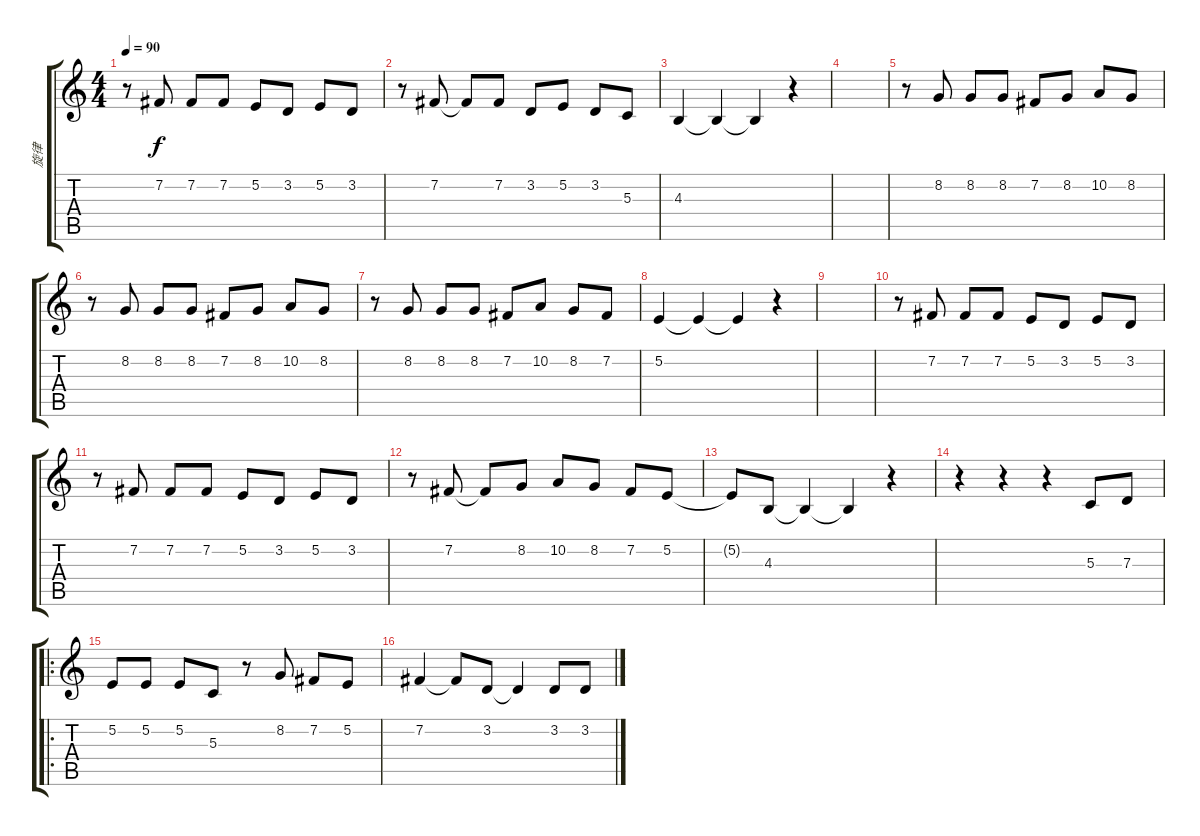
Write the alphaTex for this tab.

\track ("旋律" "旋律") {instrument musicbox}
\staff {score tabs}
\tuning (E4 B3 G3 D3 A2 E2) {hide}
\ts (4 4)
\tempo 90
\clef g2
\ks c
r.8{dy f} 7.2.8 7.2.8 7.2.8 5.2.8 3.2.8 5.2.8 3.2.8 |
r.8 7.2.8 7.2{t}.8 7.2.8 3.2.8 5.2.8 3.2.8 5.3.8 |
4.3.4 4.3{t}.4 4.3{t}.4 r.4 |
|
r.8 8.2.8 8.2.8 8.2.8 7.2.8 8.2.8 10.2.8 8.2.8 |
r.8 8.2.8 8.2.8 8.2.8 7.2.8 8.2.8 10.2.8 8.2.8 |
r.8 8.2.8 8.2.8 8.2.8 7.2.8 10.2.8 8.2.8 7.2.8 |
5.2.4 5.2{t}.4 5.2{t}.4 r.4 |
|
r.8 7.2.8 7.2.8 7.2.8 5.2.8 3.2.8 5.2.8 3.2.8 |
r.8 7.2.8 7.2.8 7.2.8 5.2.8 3.2.8 5.2.8 3.2.8 |
r.8 7.2.8 7.2{t}.8 8.2.8 10.2.8 8.2.8 7.2.8 5.2.8 |
5.2{t}.8 4.3.8 4.3{t}.4 4.3{t}.4 r.4 |
r.4 r.4 r.4 5.3.8 7.3.8 |
\ro
5.2.8 5.2.8 5.2.8 5.3.8 r.8 8.2.8 7.2.8 5.2.8 |
7.2.4 7.2{t}.8 3.2.8 3.2{t}.4 3.2.8 3.2.8
